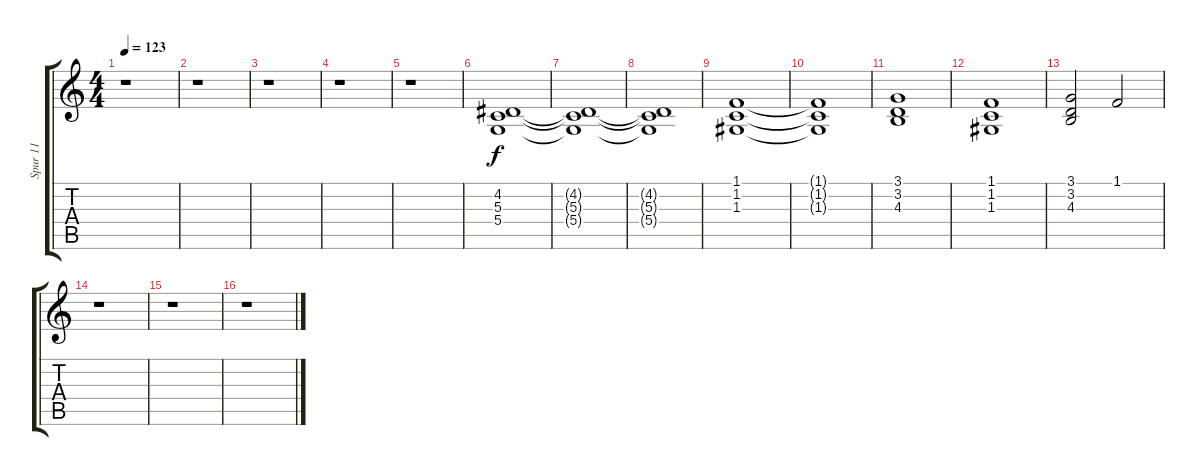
\track ("Spur 11" "Spur 11") {instrument synthstrings1}
\staff {score tabs}
\tuning (E4 B3 G3 D3 A2 E2) {hide}
\ts (4 4)
\tempo 123
\clef g2
\ks c
r.1{dy f} |
r.1 |
r.1 |
r.1 |
r.1 |
(4.2 5.3 5.4).1 |
(4.2{t} 5.3{t} 5.4{t}).1 |
(4.2{t} 5.3{t} 5.4{t}).1 |
(1.1 1.2 1.3).1 |
(1.1{t} 1.2{t} 1.3{t}).1 |
(3.1 3.2 4.3).1 |
(1.1 1.2 1.3).1 |
(3.1 3.2 4.3).2 1.1.2 |
r.1 |
r.1 |
r.1
